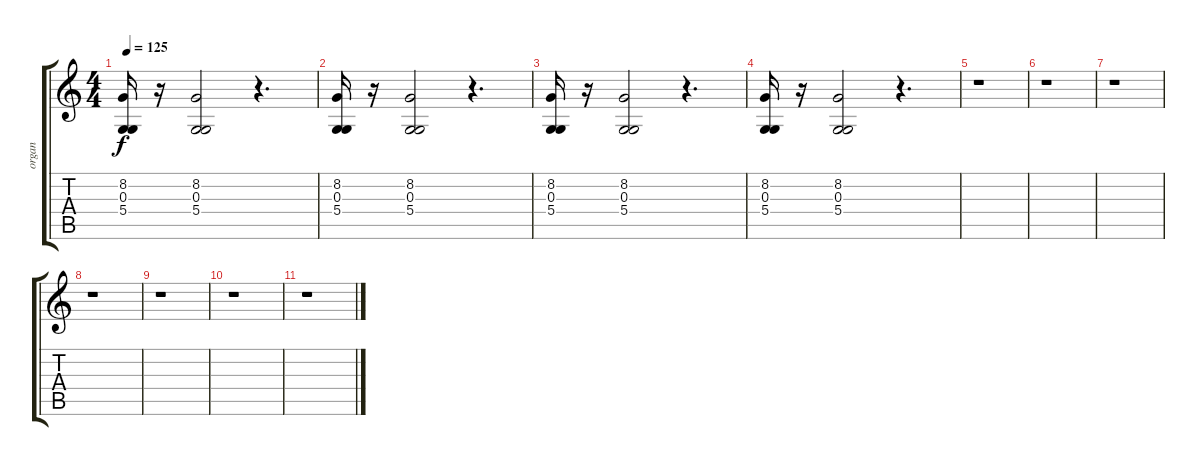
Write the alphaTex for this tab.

\track ("organ" "organ") {instrument drawbarorgan}
\staff {score tabs}
\tuning (E4 B3 G3 D3 A2 E2) {hide}
\ts (4 4)
\tempo 125
\clef g2
\ks c
(8.2 0.3 5.4).16{dy f} r.16 (8.2 0.3 5.4).2 r.4{d} |
(8.2 0.3 5.4).16 r.16 (8.2 0.3 5.4).2 r.4{d} |
(8.2 0.3 5.4).16 r.16 (8.2 0.3 5.4).2 r.4{d} |
(8.2 0.3 5.4).16 r.16 (8.2 0.3 5.4).2 r.4{d} |
r.1 |
r.1 |
r.1 |
r.1 |
r.1 |
r.1 |
r.1
